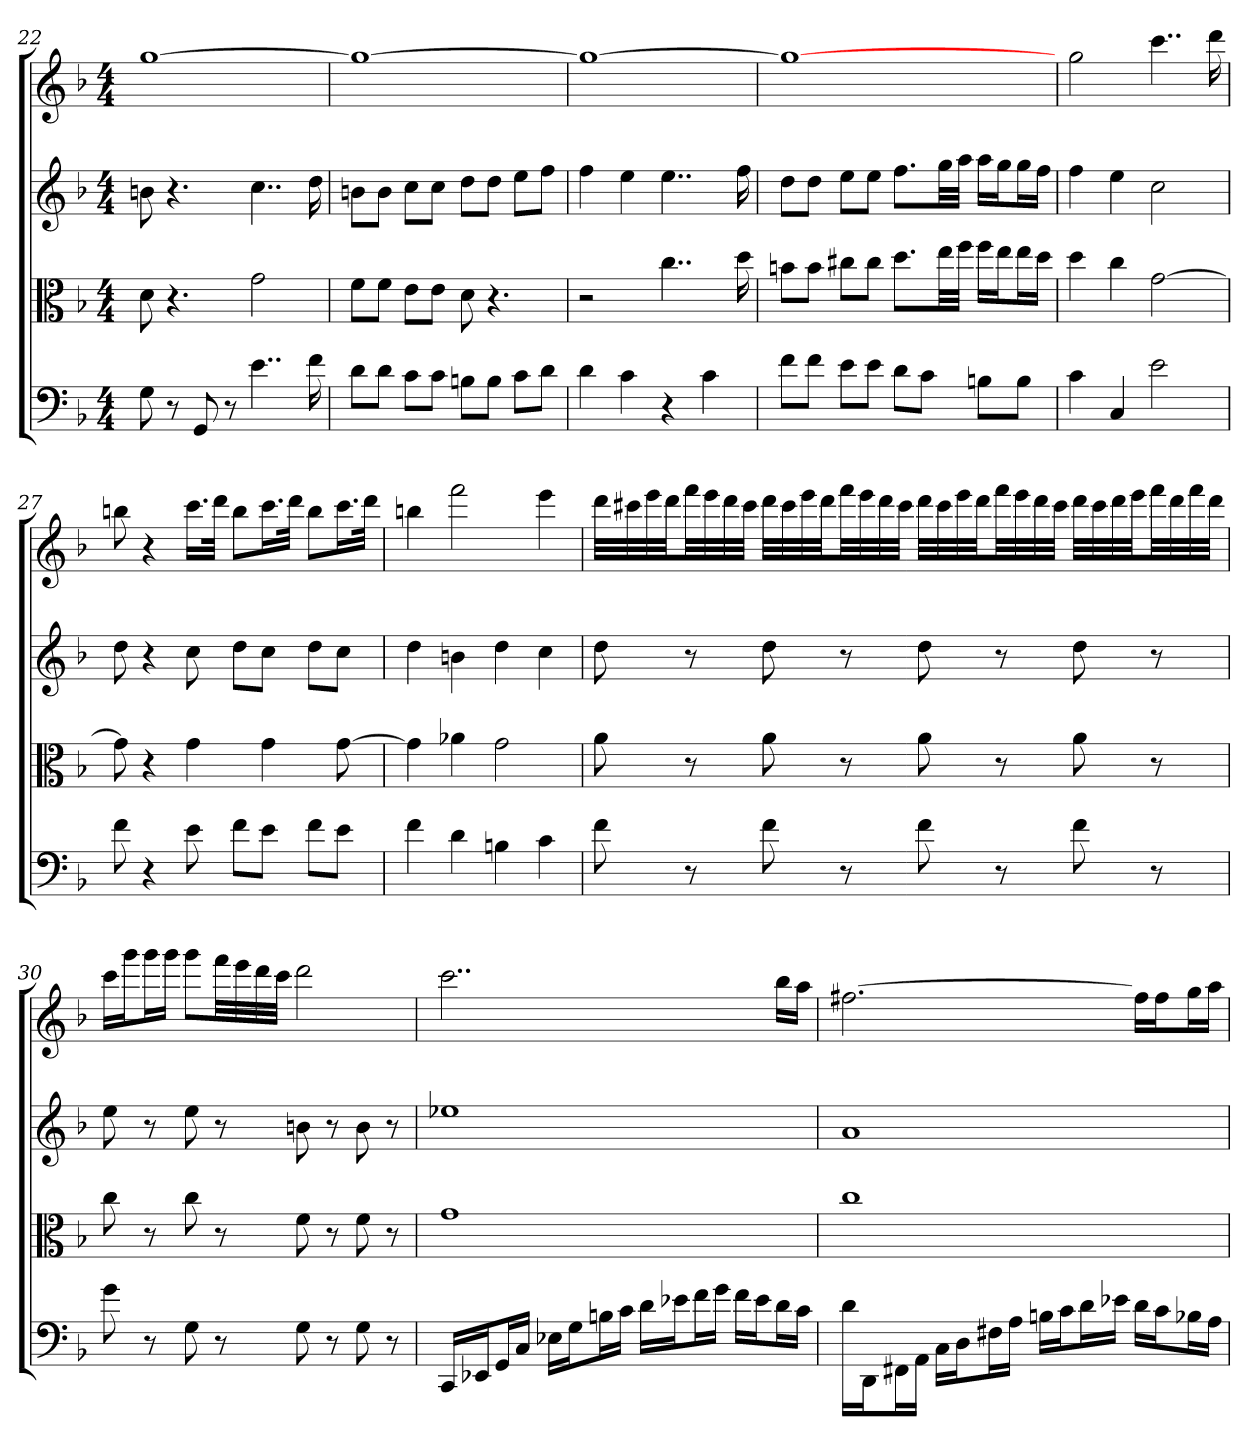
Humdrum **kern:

**kern	**kern	**kern	**kern
*part4	*part3	*part2	*part1
*staff4	*staff3	*staff2	*staff1
*clefF4	*clefC3	*	*
*k[b-]	*k[b-]	*k[b-]	*k[b-]
*F:	*F:	*F:	*F:
*M4/4	*M4/4	*M4/4	*M4/4
=22	=22	=22	=22
8G	8d	8bn	[1gg
8r	4.r	4.r	.
8GG	.	.	.
8r	.	.	.
4..e	2g	4..cc	.
16f	.	16dd	.
=23	=23	=23	=23
8d\L	8f\L	8bnL	1gg_
8d\J	8f\J	8bJ	.
8c\L	8e\L	8ccL	.
8c\J	8e\J	8ccJ	.
8Bn\L	8d	8ddL	.
8B\J	4.r	8ddJ	.
8c\L	.	8eeL	.
8d\J	.	8ffJ	.
=24	=24	=24	=24
4d	2r	4ff	1gg_
4c	.	4ee	.
4r	4..cc	4..ee	.
4c	.	.	.
.	16dd	16ff	.
=25	=25	=25	=25
8f\L	8bn\L	8ddL	1gg_
8f\J	8b\J	8ddJ	.
8e\L	8cc#X\L	8eeL	.
8e\J	8cc#\J	8eeJ	.
8d\L	8.dd\L	8.ffL	.
8c\J	.	.	.
.	32ee\LL	32ggLL	.
.	32ff\JJJ	32aaJJJ	.
8Bn\L	16ff\LL	16aaLL	.
.	16ee\J	16ggJ	.
8B\J	16ee\L	16ggL	.
.	16dd\JJ	16ffJJ	.
=26	=26	=26	=26
4c	4dd	4ff	2gg
4C	4cc	4ee	.
2e	[2g	2cc	4..ccc
.	.	.	16ddd
=27	=27	=27	=27
8f	8g]	8dd	8bbn
4r	4r	4r	4r
8e	4g	8cc	16.cccLL
.	.	.	32dddJJk
8f\L	.	8ddL	8bbL
8e\J	4g	8ccJ	16.cccL
.	.	.	32dddJJk
8f\L	.	8ddL	8bbL
8e\J	[8g	8ccJ	16.cccL
.	.	.	32dddJJk
=28	=28	=28	=28
4f	4g]	4dd	4bbn
4d	4a-X	4bn	2fff
4Bn	2g	4dd	.
4c	.	4cc	4eee
=29	=29	=29	=29
8f	8a	8dd	32dddLLL
.	.	.	32ccc#X
.	.	.	32eee
.	.	.	32dddJJ
8r	8r	8r	32fffLL
.	.	.	32eee
.	.	.	32ddd
.	.	.	32ccc#JJJ
8f	8a	8dd	32dddLLL
.	.	.	32ccc#
.	.	.	32eee
.	.	.	32dddJJ
8r	8r	8r	32fffLL
.	.	.	32eee
.	.	.	32ddd
.	.	.	32ccc#JJJ
8f	8a	8dd	32dddLLL
.	.	.	32ccc#
.	.	.	32eee
.	.	.	32dddJJ
8r	8r	8r	32fffLL
.	.	.	32eee
.	.	.	32ddd
.	.	.	32ccc#JJJ
8f	8a	8dd	32dddLLL
.	.	.	32ccc#
.	.	.	32ddd
.	.	.	32eeeJJ
8r	8r	8r	32fffLL
.	.	.	32ddd
.	.	.	32fff
.	.	.	32dddJJJ
=30	=30	=30	=30
8g	8cc	8ee	16cccLL
.	.	.	16gggJ
8r	8r	8r	16gggL
.	.	.	16gggJJ
8G	8cc	8ee	8gggL
8r	8r	8r	32fffLL
.	.	.	32eee
.	.	.	32ddd
.	.	.	32cccJJJ
8G	8f	8bn	2ddd
8r	8r	8r	.
8G	8f	8b	.
8r	8r	8r	.
=31	=31	=31	=31
16CC/LL	1g	1ee-X	2..ccc
16EE-X/J	.	.	.
16GG/L	.	.	.
16C/JJ	.	.	.
16E-X\LL	.	.	.
16G\J	.	.	.
16Bn\L	.	.	.
16c\JJ	.	.	.
16d\LL	.	.	.
16e-X\J	.	.	.
16f\L	.	.	.
16g\JJ	.	.	.
16f\LL	.	.	.
16e-\J	.	.	.
16d\L	.	.	16bb-LL
16c\JJ	.	.	16aaJJ
=32	=32	=32	=32
16d\LL	1cc	1a	[2.ff#X
16DD\J	.	.	.
16FF#X\L	.	.	.
16AA\JJ	.	.	.
16C\LL	.	.	.
16D\J	.	.	.
16F#X\L	.	.	.
16A\JJ	.	.	.
16Bn\LL	.	.	.
16c\J	.	.	.
16d\L	.	.	.
16e-X\JJ	.	.	.
16d\LL	.	.	16ff#LL]
16c\J	.	.	16ff#J
16B-X\L	.	.	16ggL
16A\JJ	.	.	16aaJJ
=	=	=	=
*-	*-	*-	*-
